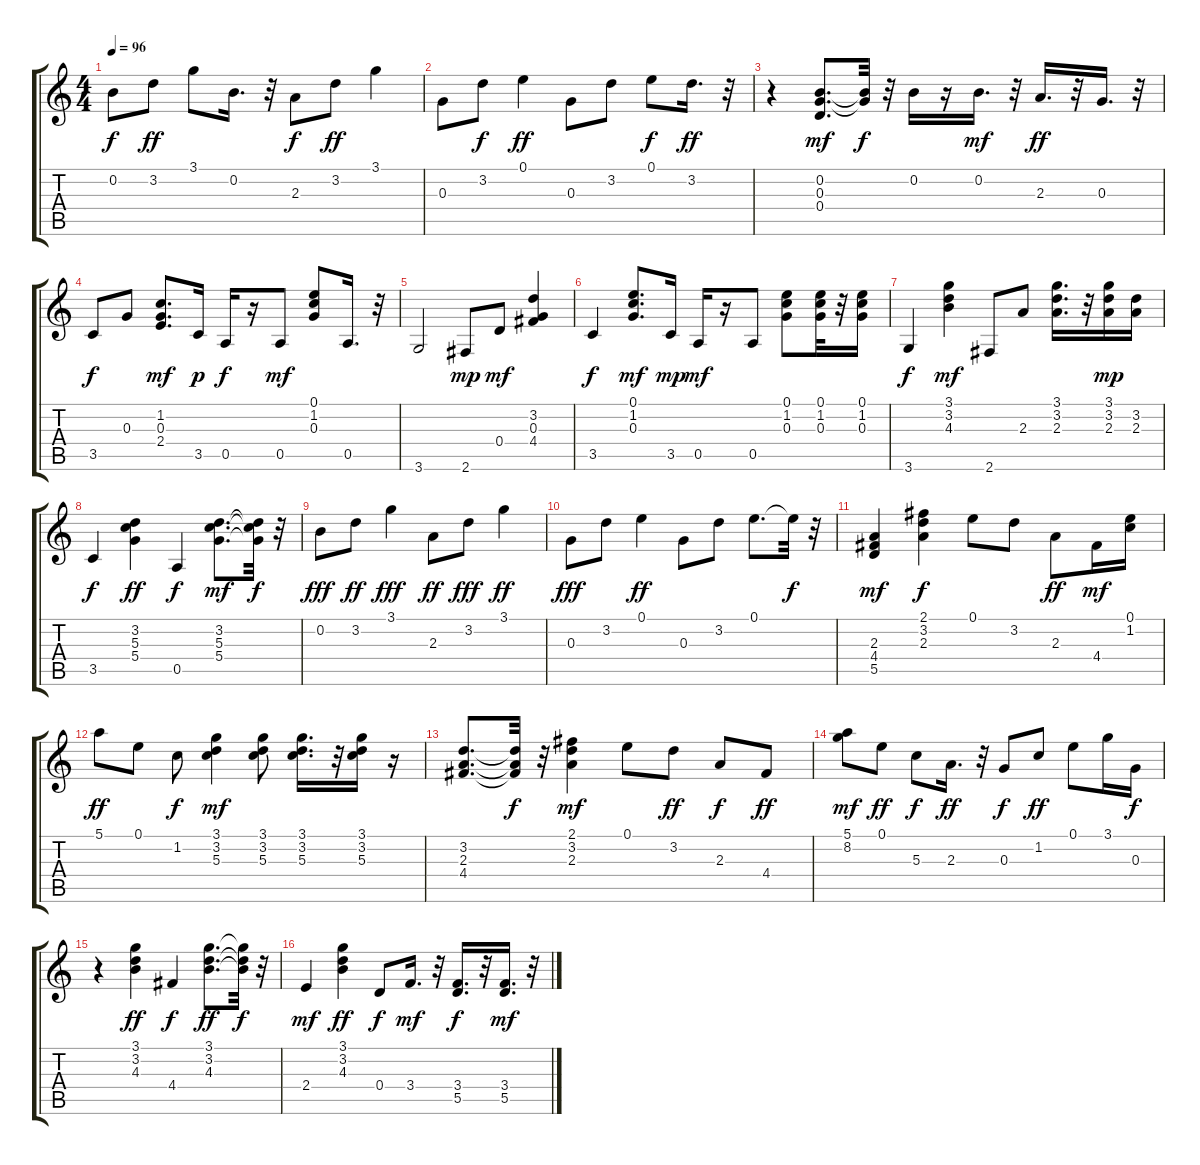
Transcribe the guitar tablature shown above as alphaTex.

\track "" {instrument electricguitarclean}
\staff {score tabs}
\tuning (E4 B3 G3 D3 A2 E2) {hide}
\ts (4 4)
\tempo 96
\clef g2
\ks c
0.2.8{dy f} 3.2.8{dy ff} 3.1.8 0.2.16{d} r.32 2.3.8{dy f} 3.2.8{dy ff} 3.1.4 |
0.3.8 3.2.8{dy f} 0.1.4{dy ff} 0.3.8 3.2.8 0.1.8{dy f} 3.2.16{d dy ff} r.32 |
r.4 (0.2 0.3 0.4).8{d dy mf} (0.2{t} 0.3{t}).32{dy f} r.32 0.2.16 r.16 0.2.16{d dy mf} r.32 2.3.16{d dy ff} r.32 0.3.16{d} r.32 |
3.5.8{dy f} 0.3.8 (1.2 0.3 2.4).8{d dy mf} 3.5.16{dy p} 0.5.16{dy f} r.16 0.5.8{dy mf} (0.1 1.2 0.3).8 0.5.16{d} r.32 |
3.6.2 2.6.8{dy mp} 0.4.8{dy mf} (3.2 0.3 4.4).4 |
3.5.4{dy f} (0.1 1.2 0.3).8{d dy mf} 3.5.16{dy mp} 0.5.16{dy mf} r.16 0.5.8 (0.1 1.2 0.3).8 (0.1 1.2 0.3).32 r.32 (0.1 1.2 0.3).16 |
3.6.4{dy f} (3.1 3.2 4.3).4{dy mf} 2.6.8 2.3.8 (3.1 3.2 2.3).16{d} r.32 (3.1 3.2 2.3).16{dy mp} (3.2 2.3).16 |
3.5.4{dy f} (3.2 5.3 5.4).4{dy ff} 0.5.4{dy f} (3.2 5.3 5.4).8{d dy mf} (3.2{t} 5.3{t} 5.4{t}).32{dy f} r.32 |
0.2.8{dy fff} 3.2.8{dy ff} 3.1.4{dy fff} 2.3.8{dy ff} 3.2.8{dy fff} 3.1.4{dy ff} |
0.3.8{dy fff} 3.2.8 0.1.4{dy ff} 0.3.8 3.2.8 0.1.8{d} 0.1{t}.32{dy f} r.32 |
(2.3 4.4 5.5).4{dy mf} (2.1 3.2 2.3).4{dy f} 0.1.8 3.2.8 2.3.8{dy ff} 4.4.16{dy mf} (0.1 1.2).16 |
5.1.8{dy ff} 0.1.8 1.2.8{dy f} (3.1 3.2 5.3).4{dy mf} (3.1 3.2 5.3).8 (3.1 3.2 5.3).16{d} r.32 (3.1 3.2 5.3).16 r.16 |
(3.2 2.3 4.4).8{d} (3.2{t} 2.3{t} 4.4{t}).32{dy f} r.32 (2.1 3.2 2.3).4{dy mf} 0.1.8 3.2.8{dy ff} 2.3.8{dy f} 4.4.8{dy ff} |
(5.1 8.2).8{dy mf} 0.1.8{dy ff} 5.3.8{dy f} 2.3.16{d dy ff} r.32 0.3.8{dy f} 1.2.8{dy ff} 0.1.8 3.1.16 0.3.16{dy f} |
r.4 (3.1 3.2 4.3).4{dy ff} 4.4.4{dy f} (3.1 3.2 4.3).8{d dy ff} (3.1{t} 3.2{t} 4.3{t}).32{dy f} r.32 |
2.4.4{dy mf} (3.1 3.2 4.3).4{dy ff} 0.4.8{dy f} 3.4.16{d dy mf} r.32 (3.4 5.5).16{d dy f} r.32 (3.4 5.5).16{d dy mf} r.32
